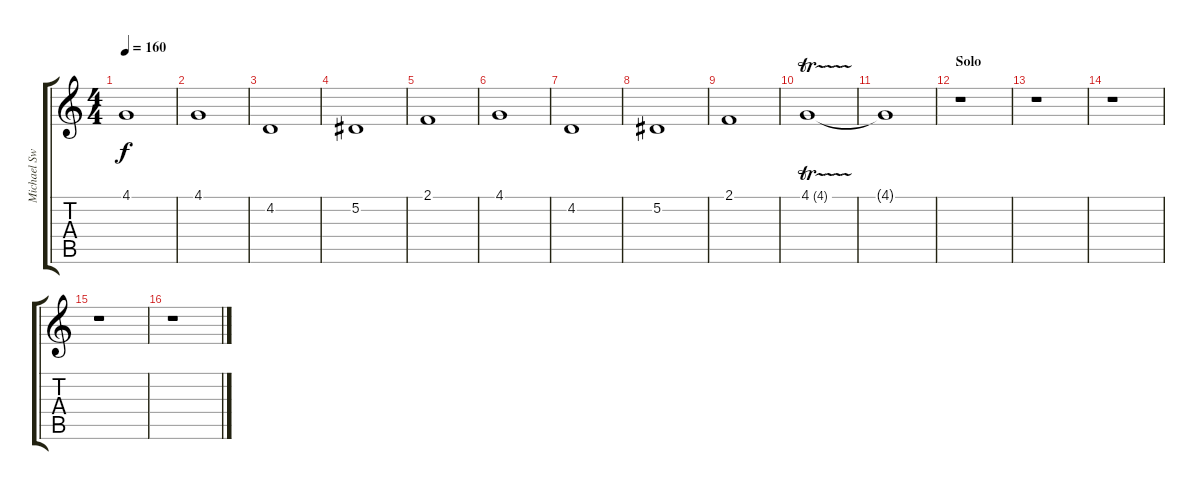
\track ("Michael Sweet" "Michael Sw") {instrument fx5brightness}
\staff {score tabs}
\tuning (Eb4 Bb3 Gb3 Db3 Ab2 Eb2) {hide}
\ts (4 4)
\tempo 160
\clef g2
\ks c
4.1.1{dy f} |
4.1.1 |
4.2.1 |
5.2.1 |
2.1.1 |
4.1.1 |
4.2.1 |
5.2.1 |
2.1.1 |
4.1{tr (4 16)}.1 |
4.1{t}.1 |
\section ("" "Solo")
r.1 |
r.1 |
r.1 |
r.1 |
r.1
